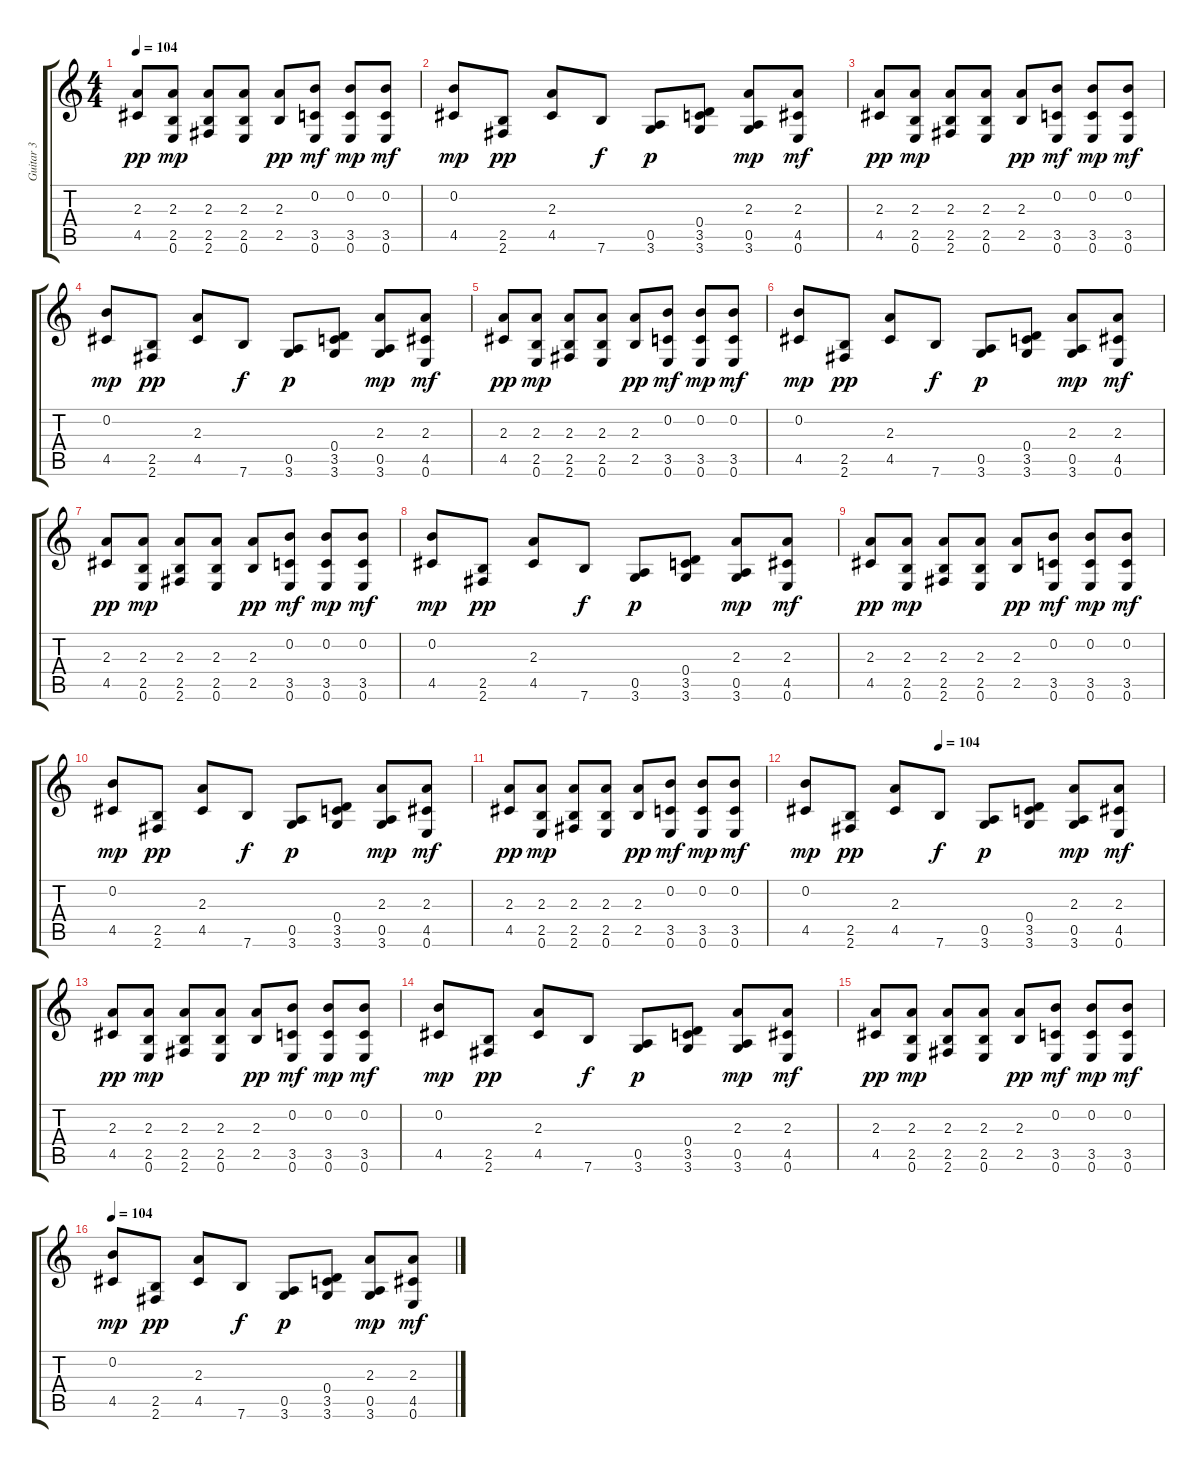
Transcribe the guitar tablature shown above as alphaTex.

\track ("Guitar 3" "Guitar 3") {instrument acousticguitarnylon}
\staff {score tabs}
\tuning (E4 B3 G3 D3 A2 E2) {hide}
\ts (4 4)
\tempo 104
\clef g2
\ks c
(2.3 4.5).8{dy pp} (2.3 2.5 0.6).8{dy mp} (2.3 2.5 2.6).8 (2.3 2.5 0.6).8 (2.3 2.5).8{dy pp} (0.2 3.5 0.6).8{dy mf} (0.2 3.5 0.6).8{dy mp} (0.2 3.5 0.6).8{dy mf} |
(0.2 4.5).8{dy mp} (2.5 2.6).8{dy pp} (2.3 4.5).8 7.6.8{dy f} (0.5 3.6).8{dy p} (0.4 3.5 3.6).8 (2.3 0.5 3.6).8{dy mp} (2.3 4.5 0.6).8{dy mf} |
(2.3 4.5).8{dy pp} (2.3 2.5 0.6).8{dy mp} (2.3 2.5 2.6).8 (2.3 2.5 0.6).8 (2.3 2.5).8{dy pp} (0.2 3.5 0.6).8{dy mf} (0.2 3.5 0.6).8{dy mp} (0.2 3.5 0.6).8{dy mf} |
(0.2 4.5).8{dy mp} (2.5 2.6).8{dy pp} (2.3 4.5).8 7.6.8{dy f} (0.5 3.6).8{dy p} (0.4 3.5 3.6).8 (2.3 0.5 3.6).8{dy mp} (2.3 4.5 0.6).8{dy mf} |
(2.3 4.5).8{dy pp} (2.3 2.5 0.6).8{dy mp} (2.3 2.5 2.6).8 (2.3 2.5 0.6).8 (2.3 2.5).8{dy pp} (0.2 3.5 0.6).8{dy mf} (0.2 3.5 0.6).8{dy mp} (0.2 3.5 0.6).8{dy mf} |
(0.2 4.5).8{dy mp} (2.5 2.6).8{dy pp} (2.3 4.5).8 7.6.8{dy f} (0.5 3.6).8{dy p} (0.4 3.5 3.6).8 (2.3 0.5 3.6).8{dy mp} (2.3 4.5 0.6).8{dy mf} |
(2.3 4.5).8{dy pp} (2.3 2.5 0.6).8{dy mp} (2.3 2.5 2.6).8 (2.3 2.5 0.6).8 (2.3 2.5).8{dy pp} (0.2 3.5 0.6).8{dy mf} (0.2 3.5 0.6).8{dy mp} (0.2 3.5 0.6).8{dy mf} |
(0.2 4.5).8{dy mp} (2.5 2.6).8{dy pp} (2.3 4.5).8 7.6.8{dy f} (0.5 3.6).8{dy p} (0.4 3.5 3.6).8 (2.3 0.5 3.6).8{dy mp} (2.3 4.5 0.6).8{dy mf} |
(2.3 4.5).8{dy pp} (2.3 2.5 0.6).8{dy mp} (2.3 2.5 2.6).8 (2.3 2.5 0.6).8 (2.3 2.5).8{dy pp} (0.2 3.5 0.6).8{dy mf} (0.2 3.5 0.6).8{dy mp} (0.2 3.5 0.6).8{dy mf} |
(0.2 4.5).8{dy mp} (2.5 2.6).8{dy pp} (2.3 4.5).8 7.6.8{dy f} (0.5 3.6).8{dy p} (0.4 3.5 3.6).8 (2.3 0.5 3.6).8{dy mp} (2.3 4.5 0.6).8{dy mf} |
(2.3 4.5).8{dy pp} (2.3 2.5 0.6).8{dy mp} (2.3 2.5 2.6).8 (2.3 2.5 0.6).8 (2.3 2.5).8{dy pp} (0.2 3.5 0.6).8{dy mf} (0.2 3.5 0.6).8{dy mp} (0.2 3.5 0.6).8{dy mf} |
\tempo (104 0.375)
(0.2 4.5).8{dy mp} (2.5 2.6).8{dy pp} (2.3 4.5).8 7.6.8{dy f} (0.5 3.6).8{dy p} (0.4 3.5 3.6).8 (2.3 0.5 3.6).8{dy mp} (2.3 4.5 0.6).8{dy mf} |
(2.3 4.5).8{dy pp} (2.3 2.5 0.6).8{dy mp} (2.3 2.5 2.6).8 (2.3 2.5 0.6).8 (2.3 2.5).8{dy pp} (0.2 3.5 0.6).8{dy mf} (0.2 3.5 0.6).8{dy mp} (0.2 3.5 0.6).8{dy mf} |
(0.2 4.5).8{dy mp} (2.5 2.6).8{dy pp} (2.3 4.5).8 7.6.8{dy f} (0.5 3.6).8{dy p} (0.4 3.5 3.6).8 (2.3 0.5 3.6).8{dy mp} (2.3 4.5 0.6).8{dy mf} |
(2.3 4.5).8{dy pp} (2.3 2.5 0.6).8{dy mp} (2.3 2.5 2.6).8 (2.3 2.5 0.6).8 (2.3 2.5).8{dy pp} (0.2 3.5 0.6).8{dy mf} (0.2 3.5 0.6).8{dy mp} (0.2 3.5 0.6).8{dy mf} |
\tempo 104
(0.2 4.5).8{dy mp} (2.5 2.6).8{dy pp} (2.3 4.5).8 7.6.8{dy f} (0.5 3.6).8{dy p} (0.4 3.5 3.6).8 (2.3 0.5 3.6).8{dy mp} (2.3 4.5 0.6).8{dy mf}
